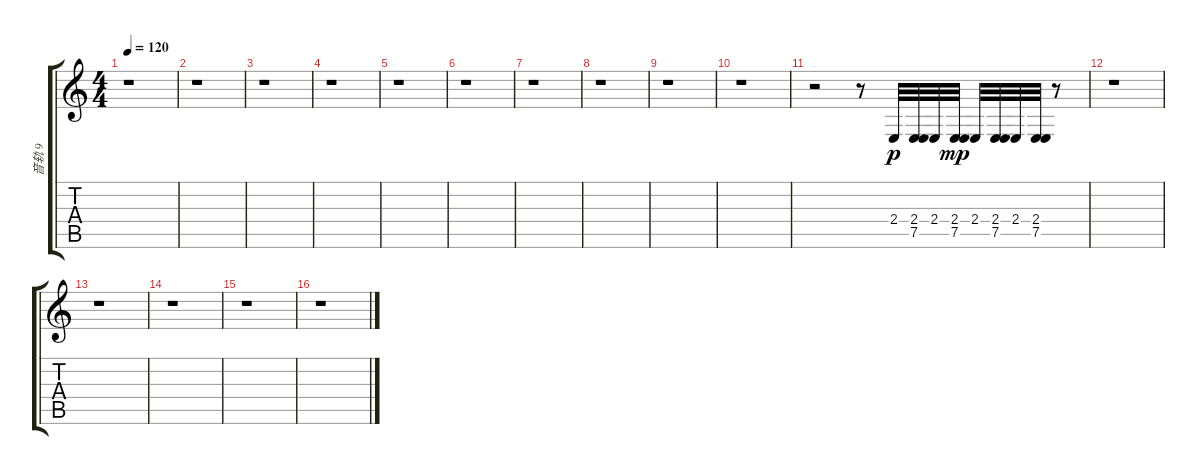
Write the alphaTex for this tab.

\track ("音轨 9" "音轨 9") {instrument fx5brightness}
\staff {score tabs}
\tuning (E4 B3 G3 D3 A2 E2) {hide}
\ts (4 4)
\tempo 120
\clef g2
\ks c
r.1{dy p} |
r.1 |
r.1 |
r.1 |
r.1 |
r.1 |
r.1 |
r.1 |
r.1 |
r.1 |
r.2 r.8 2.4.32{volume 12} (2.4 7.5).32 2.4.32 (2.4 7.5).32{dy mp} 2.4.32 (2.4 7.5).32 2.4.32 (2.4 7.5).32 r.8 |
r.1 |
r.1 |
r.1 |
r.1 |
r.1
